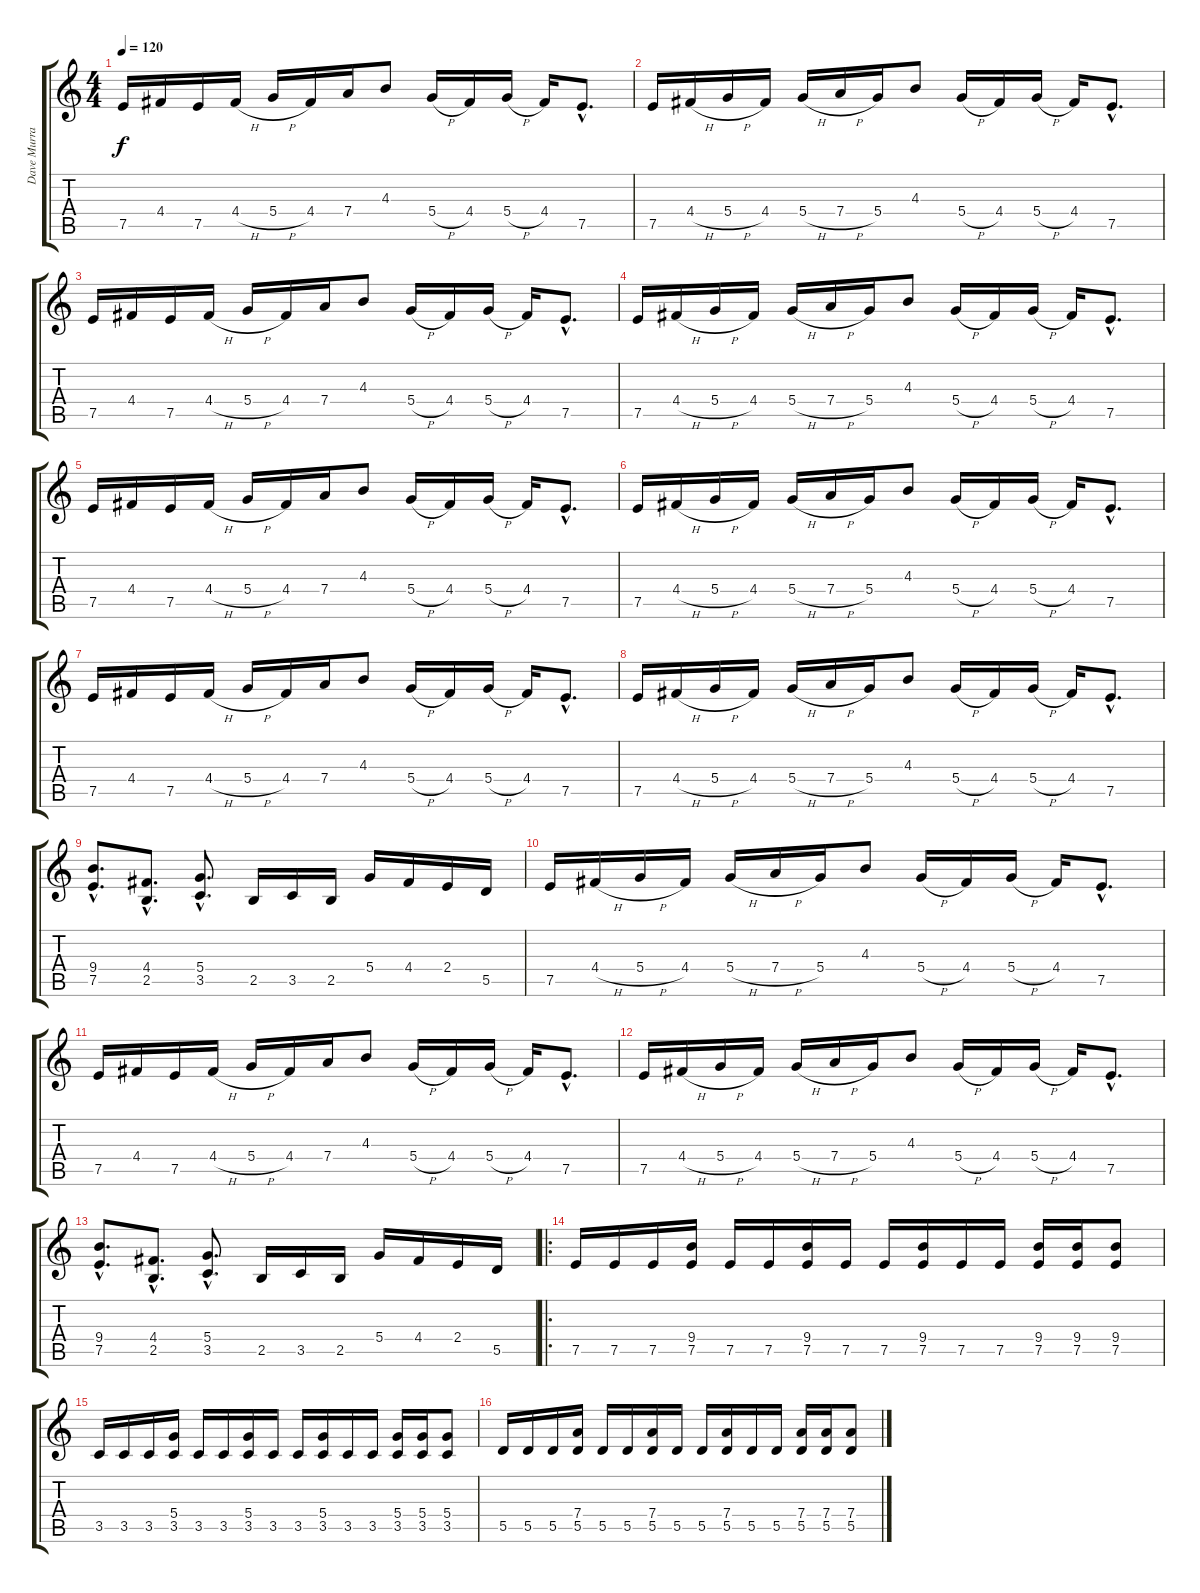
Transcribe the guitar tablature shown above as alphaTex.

\track ("Dave Murray" "Dave Murra") {instrument distortionguitar}
\staff {score tabs}
\tuning (E4 B3 G3 D3 A2 E2) {hide}
\ts (4 4)
\tempo 120
\clef g2
\ks c
7.5.16{dy f} 4.4.16 7.5.16 4.4{h}.16 5.4{h}.16 4.4.16 7.4.16 4.3.8 5.4{h}.16 4.4.16 5.4{h}.16 4.4.16 7.5{hac}.8{d} |
7.5.16 4.4{h}.16 5.4{h}.16 4.4.16 5.4{h}.16 7.4{h}.16 5.4.16 4.3.8 5.4{h}.16 4.4.16 5.4{h}.16 4.4.16 7.5{hac}.8{d} |
7.5.16 4.4.16 7.5.16 4.4{h}.16 5.4{h}.16 4.4.16 7.4.16 4.3.8 5.4{h}.16 4.4.16 5.4{h}.16 4.4.16 7.5{hac}.8{d} |
7.5.16 4.4{h}.16 5.4{h}.16 4.4.16 5.4{h}.16 7.4{h}.16 5.4.16 4.3.8 5.4{h}.16 4.4.16 5.4{h}.16 4.4.16 7.5{hac}.8{d} |
7.5.16 4.4.16 7.5.16 4.4{h}.16 5.4{h}.16 4.4.16 7.4.16 4.3.8 5.4{h}.16 4.4.16 5.4{h}.16 4.4.16 7.5{hac}.8{d} |
7.5.16 4.4{h}.16 5.4{h}.16 4.4.16 5.4{h}.16 7.4{h}.16 5.4.16 4.3.8 5.4{h}.16 4.4.16 5.4{h}.16 4.4.16 7.5{hac}.8{d} |
7.5.16 4.4.16 7.5.16 4.4{h}.16 5.4{h}.16 4.4.16 7.4.16 4.3.8 5.4{h}.16 4.4.16 5.4{h}.16 4.4.16 7.5{hac}.8{d} |
7.5.16 4.4{h}.16 5.4{h}.16 4.4.16 5.4{h}.16 7.4{h}.16 5.4.16 4.3.8 5.4{h}.16 4.4.16 5.4{h}.16 4.4.16 7.5{hac}.8{d} |
(9.4{hac} 7.5{hac}).8{d} (4.4{hac} 2.5{hac}).8{d} (5.4{hac} 3.5{hac}).8{d} 2.5.16 3.5.16 2.5.16 5.4.16 4.4.16 2.4.16 5.5.16 |
7.5.16 4.4{h}.16 5.4{h}.16 4.4.16 5.4{h}.16 7.4{h}.16 5.4.16 4.3.8 5.4{h}.16 4.4.16 5.4{h}.16 4.4.16 7.5{hac}.8{d} |
7.5.16 4.4.16 7.5.16 4.4{h}.16 5.4{h}.16 4.4.16 7.4.16 4.3.8 5.4{h}.16 4.4.16 5.4{h}.16 4.4.16 7.5{hac}.8{d} |
7.5.16 4.4{h}.16 5.4{h}.16 4.4.16 5.4{h}.16 7.4{h}.16 5.4.16 4.3.8 5.4{h}.16 4.4.16 5.4{h}.16 4.4.16 7.5{hac}.8{d} |
(9.4{hac} 7.5{hac}).8{d} (4.4{hac} 2.5{hac}).8{d} (5.4{hac} 3.5{hac}).8{d} 2.5.16 3.5.16 2.5.16 5.4.16 4.4.16 2.4.16 5.5.16 |
\ro
7.5.16 7.5.16 7.5.16 (9.4 7.5).16 7.5.16 7.5.16 (9.4 7.5).16 7.5.16 7.5.16 (9.4 7.5).16 7.5.16 7.5.16 (9.4 7.5).16 (9.4 7.5).16 (9.4 7.5).8 |
3.5.16 3.5.16 3.5.16 (5.4 3.5).16 3.5.16 3.5.16 (5.4 3.5).16 3.5.16 3.5.16 (5.4 3.5).16 3.5.16 3.5.16 (5.4 3.5).16 (5.4 3.5).16 (5.4 3.5).8 |
5.5.16 5.5.16 5.5.16 (7.4 5.5).16 5.5.16 5.5.16 (7.4 5.5).16 5.5.16 5.5.16 (7.4 5.5).16 5.5.16 5.5.16 (7.4 5.5).16 (7.4 5.5).16 (7.4 5.5).8
